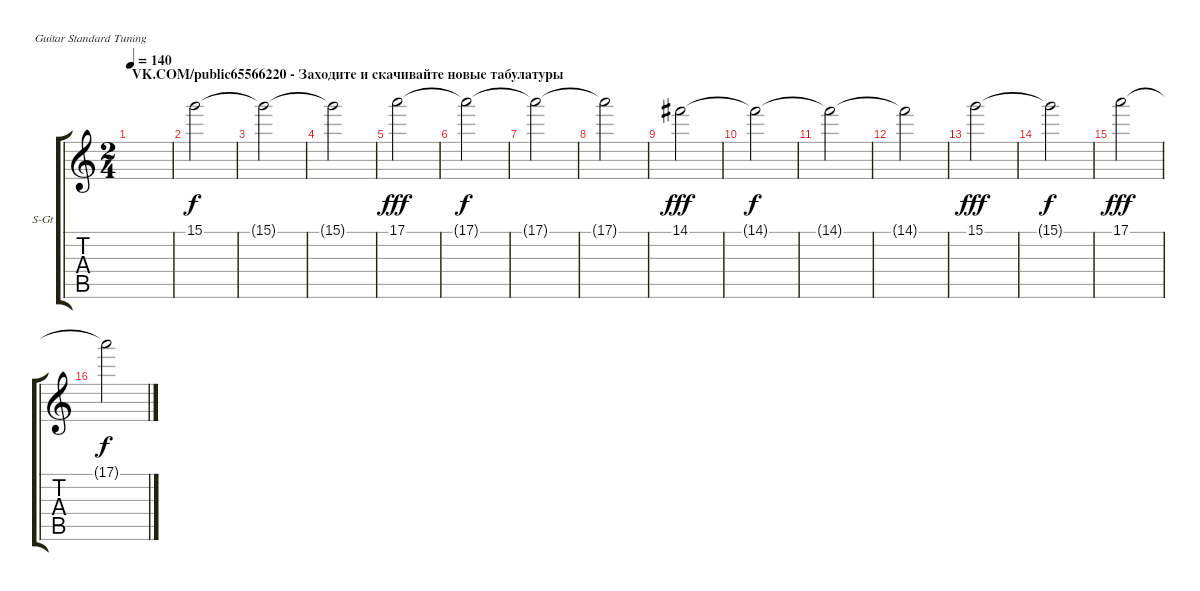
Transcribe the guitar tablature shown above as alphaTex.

\bracketExtendMode groupsimilarinstruments
\firstSystemTrackNameOrientation horizontal
\otherSystemsTrackNameOrientation horizontal
\track ("Синтезатор" "S-Gt") {instrument stringensemble1}
\staff {score tabs}
\tuning (E4 B3 G3 D3 A2 E2)
\displaytranspose 12
\ts (2 4)
\section ("" "VK.COM/public65566220 - Заходите и скачивайте новые табулатуры")
\tempo 140
\clef g2
\ks c
|
15.1.2 |
15.1{t}.2 |
15.1{t}.2 |
17.1.2{dy fff} |
17.1{t}.2{dy f} |
17.1{t}.2 |
17.1{t}.2 |
14.1.2{dy fff} |
14.1{t}.2{dy f} |
14.1{t}.2 |
14.1{t}.2 |
15.1.2{dy fff} |
15.1{t}.2{dy f} |
17.1.2{dy fff} |
17.1{t}.2{dy f}
